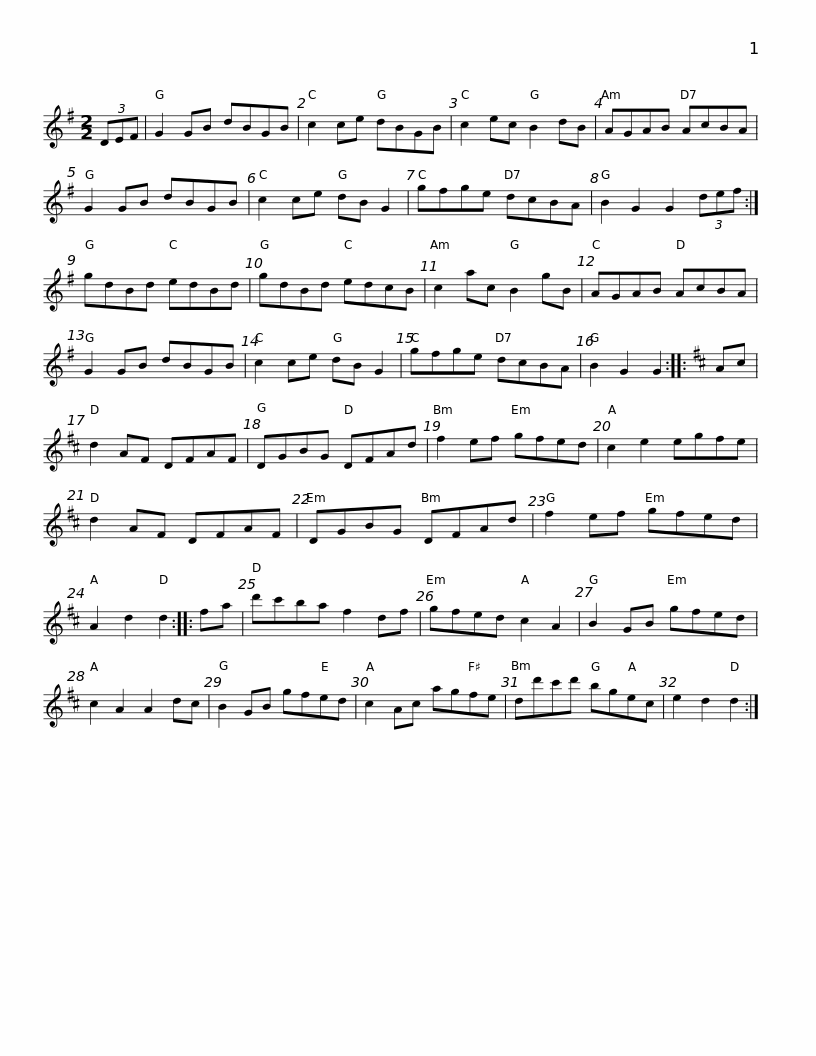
X:1
L:1/8
M:2/2
I:linebreak $
K:G
V:1 treble
V:1
 (3DEF | G2 GB dBGB | c2 ce dBGB | c2 ec B2 dB | AGAB AcBA | %5
 G2 GB dBGB | c2 ce dB G2 |$ gfge dcBA | B2 G2 G2 (3def :| gdBd edBd | %10
 gdBd edcB | c2 ac B2 gB | AGAB AcBA |$ G2 GB dBGB | c2 ce dB G2 | %15
 gfge dcBA | B2 G2 G2 ::[K:D] Ac | d2 AF DFAF | DGBG DFAd |$ %20
 f2 ef gfed | c2 e2 egfe | d2 AF DFAF | DGBG DFAd | f2 ef gfed | %25
 A2 d2 d2 :: fa |$ d'c'ba f2 df | gfed c2 A2 | B2 GB gfed | %30
 c2 A2 A2 dc | B2 GB gfed | c2 Ac agfe |$ dd'c'd' bgec | e2 d2 d2 :| %35
